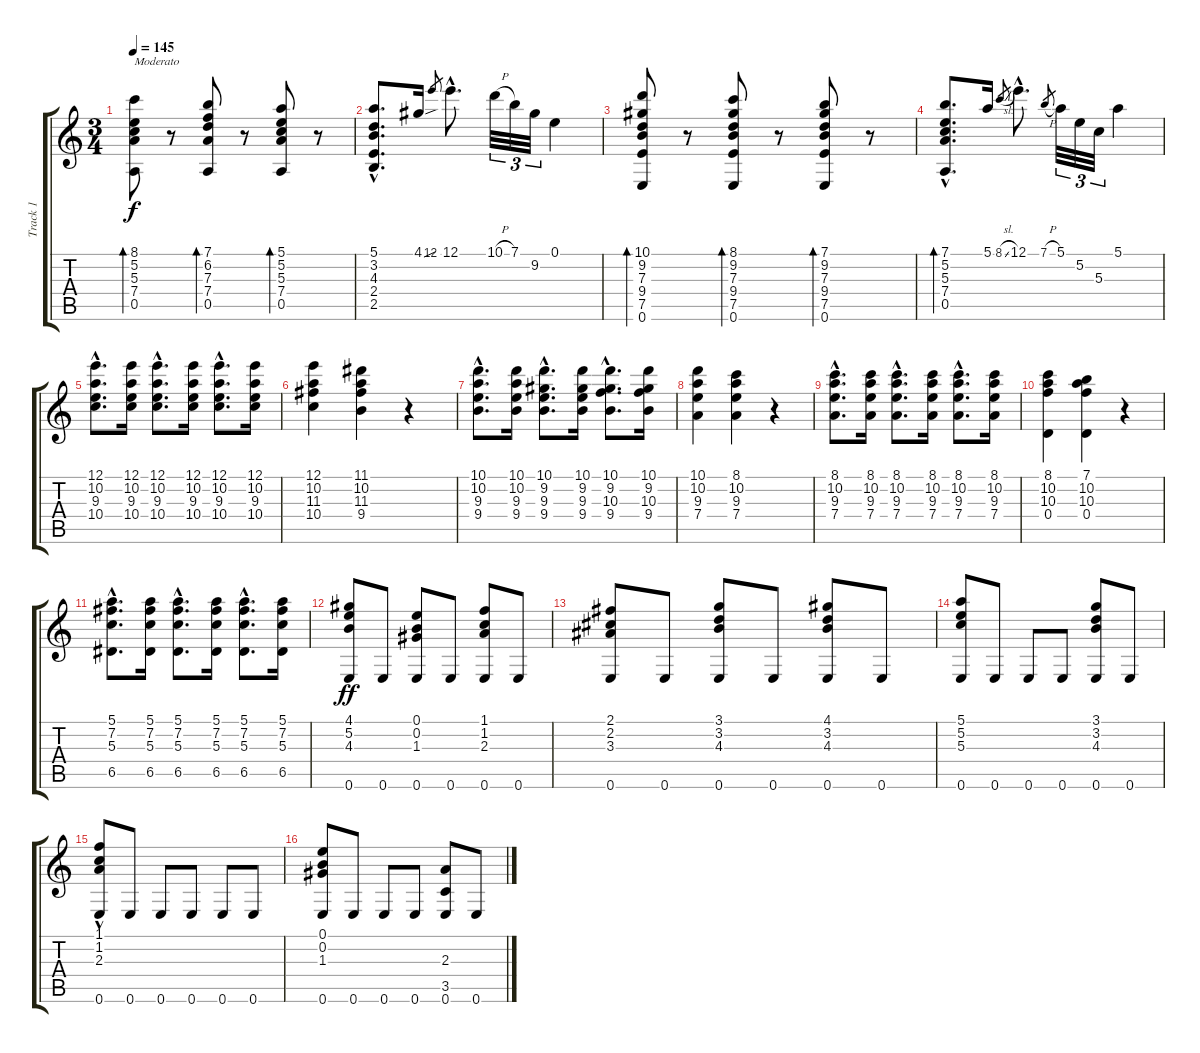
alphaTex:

\track ("Track 1" "Track 1") {instrument acousticguitarnylon}
\staff {score tabs}
\tuning (E4 B3 G3 D3 A2 E2) {hide}
\ts (3 4)
\tempo 145
\tempo 90
\tempo 145
\clef g2
\ks c
(8.1 5.2 5.3 7.4 0.5).8{bd 120 txt "Moderato" dy f instrument acousticguitarnylon} r.8 (7.1 6.2 7.3 7.4 0.5).8{bd 120} r.8 (5.1 5.2 5.3 7.4 0.5).8{bd 120} r.8 |
(5.1{hac} 3.2 4.3 2.4 2.5).8{d} 4.1{sou}.16 12.1.8{gr} 12.1{hac}.8{d} 10.1{h}.32{tu (3 2)} 7.1.32{tu (3 2)} 9.2.32{tu (3 2)} 0.1.4 |
(10.1 9.2 7.3 9.4 7.5 0.6).8{bd 120} r.8 (8.1 9.2 7.3 9.4 7.5 0.6).8{bd 120} r.8 (7.1 9.2 7.3 9.4 7.5 0.6).8{bd 120} r.8 |
(7.1{hac} 5.2 5.3 7.4 0.5).8{d bd 120} 5.1.16 8.1{sl}.8{gr} 12.1{hac}.8{d} 7.1{h}.8{gr} 5.1.32{tu (3 2)} 5.2.32{tu (3 2)} 5.3.32{tu (3 2)} 5.1.4 |
(12.1{hac} 10.2{hac} 9.3{hac} 10.4{hac}).8{d} (12.1 10.2 9.3 10.4).16 (12.1{hac} 10.2{hac} 9.3{hac} 10.4{hac}).8{d} (12.1 10.2 9.3 10.4).16 (12.1{hac} 10.2{hac} 9.3{hac} 10.4{hac}).8{d} (12.1 10.2 9.3 10.4).16 |
(12.1 10.2 11.3 10.4).4 (11.1 10.2 11.3 9.4).4 r.4 |
(10.1{hac} 10.2{hac} 9.3{hac} 9.4{hac}).8{d} (10.1 10.2 9.3 9.4).16 (10.1{hac} 9.2{hac} 9.3{hac} 9.4{hac}).8{d} (10.1 9.2 9.3 9.4).16 (10.1{hac} 9.2{hac} 10.3{hac} 9.4{hac}).8{d} (10.1 9.2 10.3 9.4).16 |
(10.1 10.2 9.3 7.4).4 (8.1 10.2 9.3 7.4).4 r.4 |
(8.1{hac} 10.2{hac} 9.3{hac} 7.4{hac}).8{d} (8.1 10.2 9.3 7.4).16 (8.1{hac} 10.2{hac} 9.3{hac} 7.4{hac}).8{d} (8.1 10.2 9.3 7.4).16 (8.1{hac} 10.2{hac} 9.3{hac} 7.4{hac}).8{d} (8.1 10.2 9.3 7.4).16 |
(8.1 10.2 10.3 0.4).4 (7.1 10.2 10.3 0.4).4 r.4 |
(5.1{hac} 7.2{hac} 5.3{hac} 6.5{hac}).8{d} (5.1 7.2 5.3 6.5).16 (5.1{hac} 7.2{hac} 5.3{hac} 6.5{hac}).8{d} (5.1 7.2 5.3 6.5).16 (5.1{hac} 7.2{hac} 5.3{hac} 6.5{hac}).8{d} (5.1 7.2 5.3 6.5).16 |
(4.1 5.2 4.3 0.6).8{dy ff} 0.6.8 (0.1 0.2 1.3 0.6).8 0.6.8 (1.1 1.2 2.3 0.6).8 0.6.8 |
(2.1 2.2 3.3 0.6).8 0.6.8 (3.1 3.2 4.3 0.6).8 0.6.8 (4.1 3.2 4.3 0.6).8 0.6.8 |
(5.1 5.2 5.3 0.6).8 0.6.8 0.6.8 0.6.8 (3.1 3.2 4.3 0.6).8 0.6.8 |
(1.1{hac} 1.2{hac} 2.3{hac} 0.6).8 0.6.8 0.6.8 0.6.8 0.6.8 0.6.8 |
(0.1 0.2 1.3 0.6).8 0.6.8 0.6.8 0.6.8 (2.3 3.5 0.6).8 0.6.8
